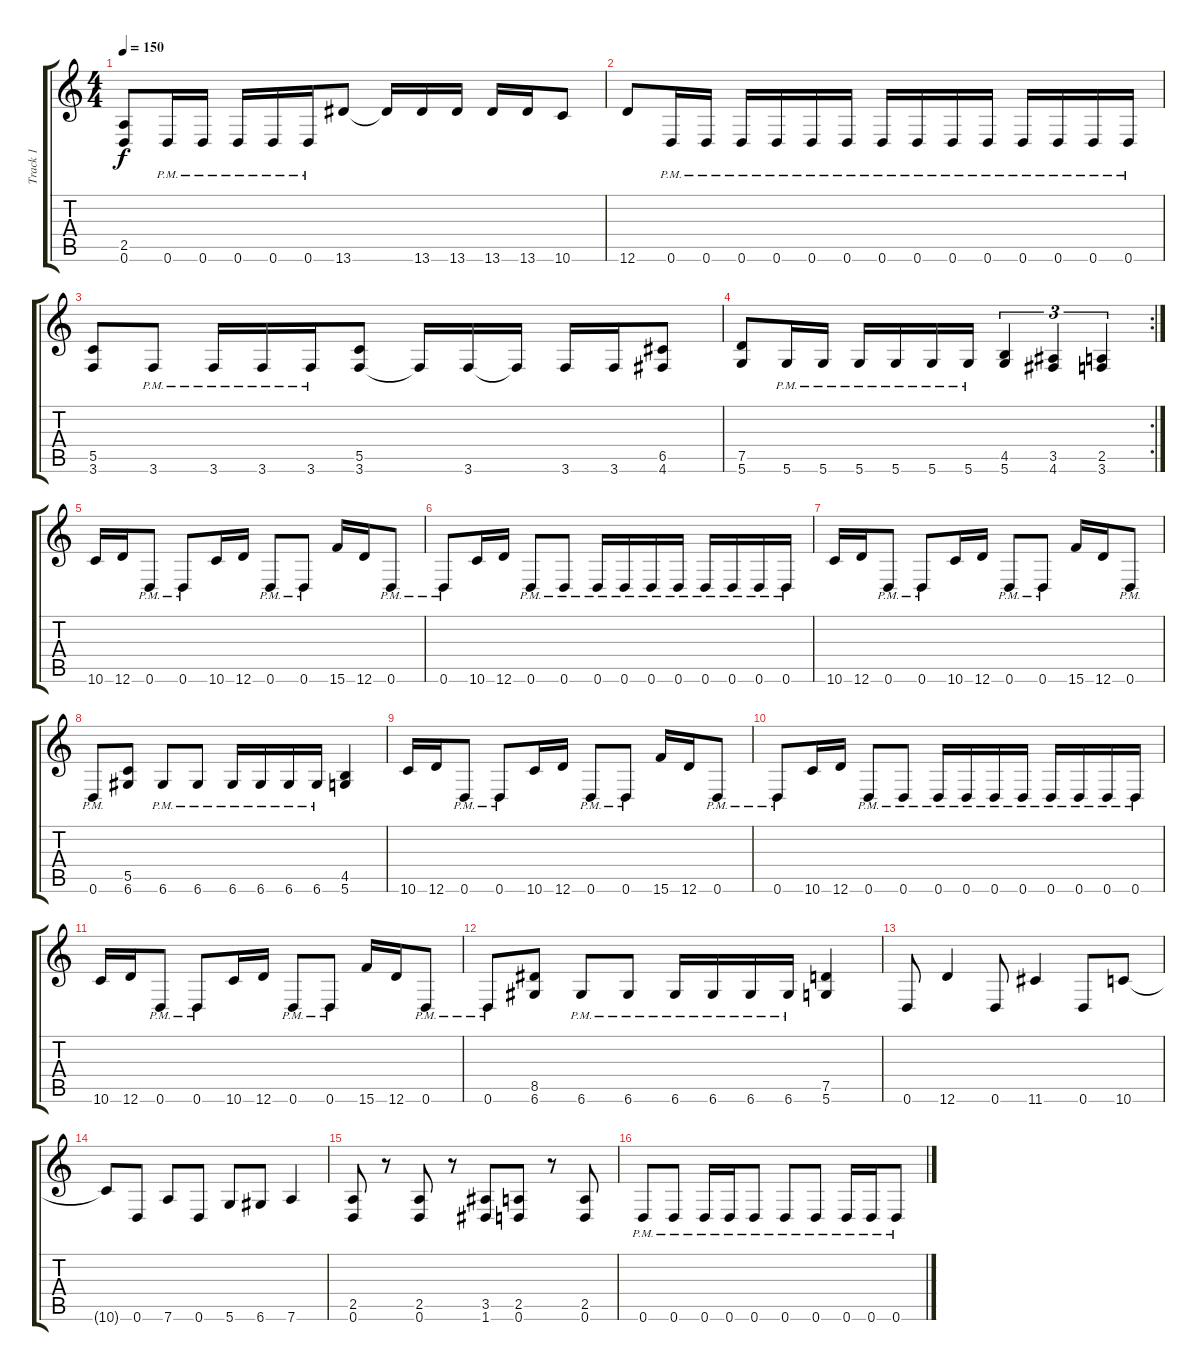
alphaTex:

\track ("Track 1" "Track 1") {instrument distortionguitar}
\staff {score tabs}
\tuning (D4 A3 F3 C3 G2 D2) {hide}
\ts (4 4)
\tempo 150
\clef g2
\ks c
(2.5 0.6).8{dy f} 0.6{pm}.16 0.6{pm}.16 0.6{pm}.16 0.6{pm}.16 0.6{pm}.16 13.6.8 13.6{t}.16 13.6.16 13.6.16 13.6.16 13.6.16 10.6.8 |
12.6.8 0.6{pm}.16 0.6{pm}.16 0.6{pm}.16 0.6{pm}.16 0.6{pm}.16 0.6{pm}.16 0.6{pm}.16 0.6{pm}.16 0.6{pm}.16 0.6{pm}.16 0.6{pm}.16 0.6{pm}.16 0.6{pm}.16 0.6{pm}.16 |
(5.5 3.6).8 3.6{pm}.8 3.6{pm}.16 3.6{pm}.16 3.6{pm}.16 (5.5 3.6).8 3.6{t}.16 3.6.16 3.6{t}.16 3.6.16 3.6.16 (6.5 4.6).8 |
\rc 2
(7.5 5.6).8 5.6{pm}.16 5.6{pm}.16 5.6{pm}.16 5.6{pm}.16 5.6{pm}.16 5.6{pm}.16 (4.5 5.6).4{tu (3 2)} (3.5 4.6).4{tu (3 2)} (2.5 3.6).4{tu (3 2)} |
10.6.16 12.6.16 0.6{pm}.8 0.6{pm}.8 10.6.16 12.6.16 0.6{pm}.8 0.6{pm}.8 15.6.16 12.6.16 0.6{pm}.8 |
0.6{pm}.8 10.6.16 12.6.16 0.6{pm}.8 0.6{pm}.8 0.6{pm}.16 0.6{pm}.16 0.6{pm}.16 0.6{pm}.16 0.6{pm}.16 0.6{pm}.16 0.6{pm}.16 0.6{pm}.16 |
10.6.16 12.6.16 0.6{pm}.8 0.6{pm}.8 10.6.16 12.6.16 0.6{pm}.8 0.6{pm}.8 15.6.16 12.6.16 0.6{pm}.8 |
0.6{pm}.8 (5.5 6.6).8 6.6{pm}.8 6.6{pm}.8 6.6{pm}.16 6.6{pm}.16 6.6{pm}.16 6.6{pm}.16 (4.5 5.6).4 |
10.6.16 12.6.16 0.6{pm}.8 0.6{pm}.8 10.6.16 12.6.16 0.6{pm}.8 0.6{pm}.8 15.6.16 12.6.16 0.6{pm}.8 |
0.6{pm}.8 10.6.16 12.6.16 0.6{pm}.8 0.6{pm}.8 0.6{pm}.16 0.6{pm}.16 0.6{pm}.16 0.6{pm}.16 0.6{pm}.16 0.6{pm}.16 0.6{pm}.16 0.6{pm}.16 |
10.6.16 12.6.16 0.6{pm}.8 0.6{pm}.8 10.6.16 12.6.16 0.6{pm}.8 0.6{pm}.8 15.6.16 12.6.16 0.6{pm}.8 |
0.6{pm}.8 (8.5 6.6).8 6.6{pm}.8 6.6{pm}.8 6.6{pm}.16 6.6{pm}.16 6.6{pm}.16 6.6{pm}.16 (7.5 5.6).4 |
0.6.8 12.6.4 0.6.8 11.6.4 0.6.8 10.6.8 |
10.6{t}.8 0.6.8 7.6.8 0.6.8 5.6.8 6.6.8 7.6.4 |
(2.5 0.6).8 r.8 (2.5 0.6).8 r.8 (3.5 1.6).8 (2.5 0.6).8 r.8 (2.5 0.6).8 |
0.6{pm}.8 0.6{pm}.8 0.6{pm}.16 0.6{pm}.16 0.6{pm}.8 0.6{pm}.8 0.6{pm}.8 0.6{pm}.16 0.6{pm}.16 0.6{pm}.8
